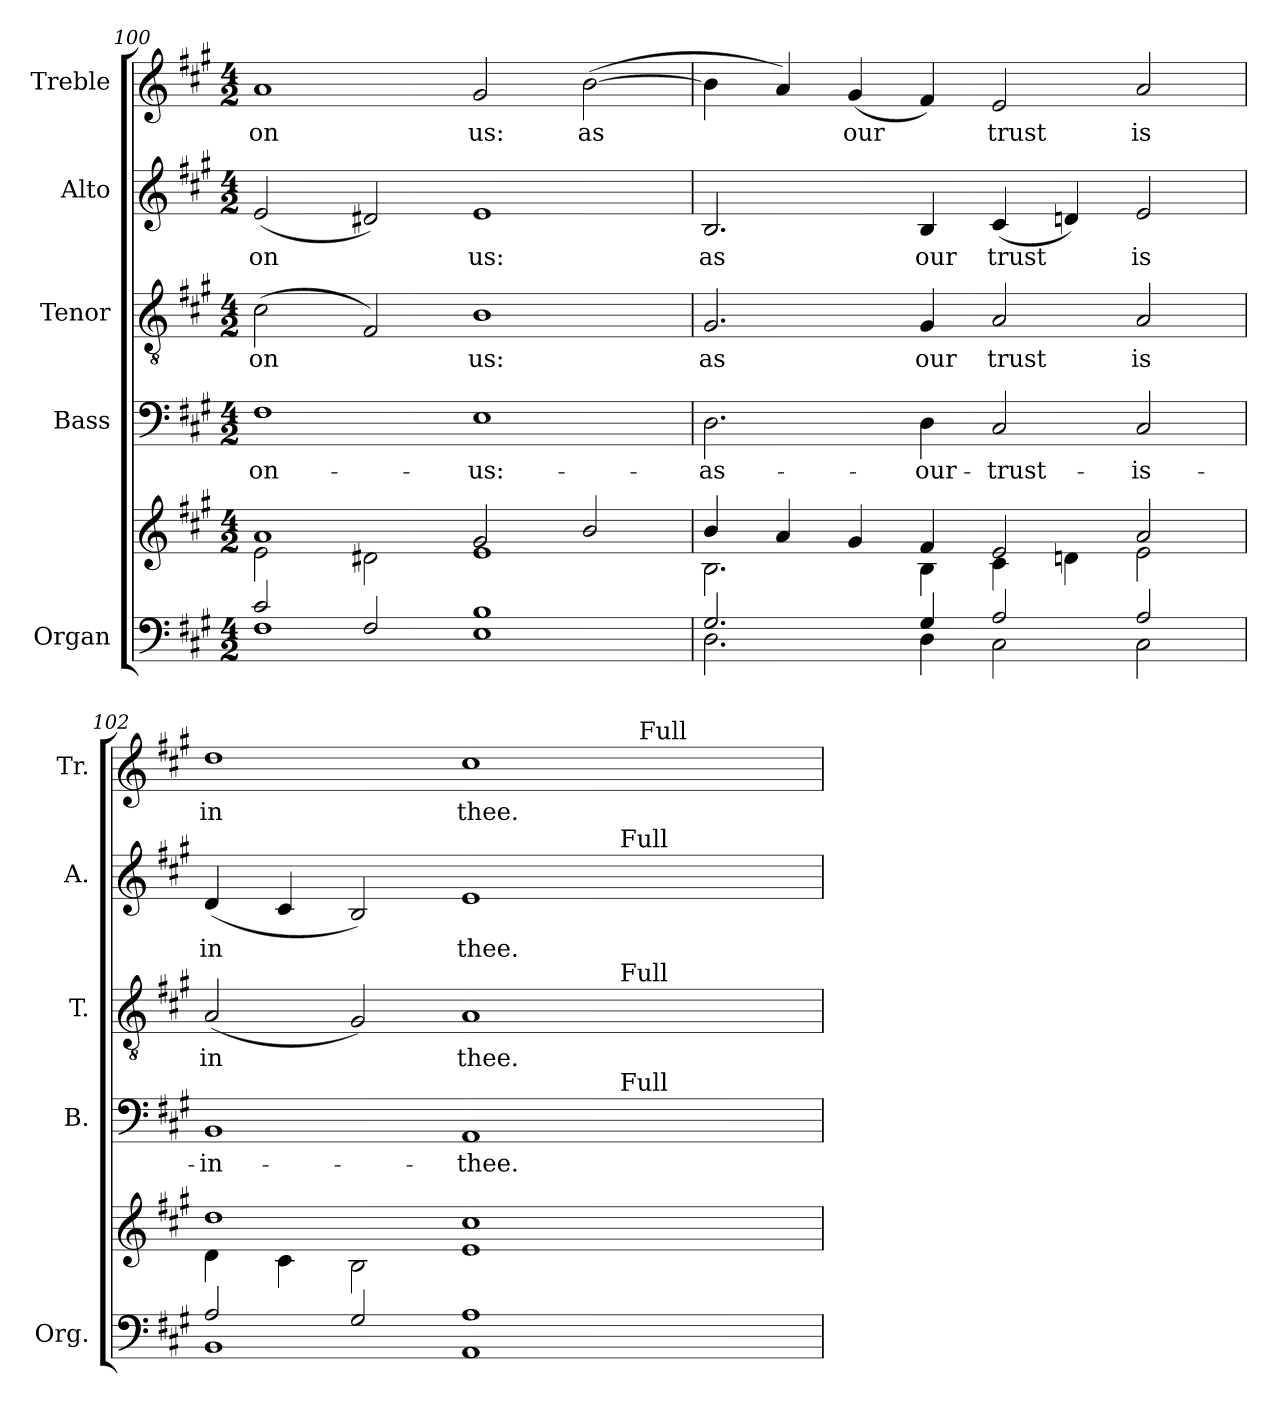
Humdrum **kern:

**kern	**kern	**kern	**text	**kern	**text	**kern	**text	**kern	**text
*part5	*part5	*part4	*part4	*part3	*part3	*part2	*part2	*part1	*part1
*staff6	*staff5	*staff4	*staff4	*staff3	*staff3	*staff2	*staff2	*staff1	*staff1
*I"Organ	*	*I"Bass	*	*I"Tenor	*	*I"Alto	*	*I"Treble	*
*I'Org.	*	*I'B.	*	*I'T.	*	*I'A.	*	*I'Tr.	*
*clefF4	*clefG2	*clefF4	*	*clefGv2	*	*clefG2	*	*clefG2	*
*	*	*	*	*ITrd7c12	*	*	*	*	*
*k[f#c#g#]	*k[f#c#g#]	*k[f#c#g#]	*	*k[f#c#g#]	*	*k[f#c#g#]	*	*k[f#c#g#]	*
*A:	*A:	*A:	*	*A:	*	*A:	*	*A:	*
*M4/2	*M4/2	*M4/2	*	*M4/2	*	*M4/2	*	*M4/2	*
=100	=100	=100	=100	=100	=100	=100	=100	=100	=100
*^	*^	*	*	*	*	*	*	*	*
!	!	!	!	!	!LO:LY:b:color=#000000	!	!	!	!	!	!
!	!	!	!	!	!	!	!LO:LY:b:color=#000000	!	!	!	!
!	!	!	!	!	!	!	!	!	!LO:LY:b:color=#000000	!	!
!	!	!	!	!	!	!	!	!	!	!	!LO:LY:b:color=#000000
2c#i/	1F#i	1ai	2ei\	1F#i	-on-	(2C#i\	-on	(2ei/	-on	1ai	-on
2F#i/	.	.	2d#Xi\	.	.	2FF#i/)	.	2d#Xi/)	.	.	.
!	!	!	!	!	!LO:LY:b:color=#000000	!	!	!	!	!	!
!	!	!	!	!	!	!	!LO:LY:b:color=#000000	!	!	!	!
!	!	!	!	!	!	!	!	!	!LO:LY:b:color=#000000	!	!
!	!	!	!	!	!	!	!	!	!	!	!LO:LY:b:color=#000000
1Bi	1Ei	2g#i/	1ei	1Ei	-us:-	1BBi	us:	1ei	us:	2g#i/	us:
!	!	!	!	!	!	!	!	!	!	!	!LO:LY:b:color=#000000
.	.	2bi/	.	.	.	.	.	.	.	([2bi\	as
!!LO:LB:g=z
=101	=101	=101	=101	=101	=101	=101	=101	=101	=101	=101	=101
!	!	!	!	!	!LO:LY:b:color=#000000	!	!	!	!	!	!
!	!	!	!	!	!	!	!LO:LY:b:color=#000000	!	!	!	!
!	!	!	!	!	!	!	!	!	!LO:LY:b:color=#000000	!	!
2.G#i/	2.Di\	4bi/	2.Bi\	2.Di\	-as-	2.GG#i/	as	2.Bi/	as	4bi\]	.
.	.	4ai/	.	.	.	.	.	.	.	4ai/)	.
!	!	!	!	!	!	!	!	!	!	!	!LO:LY:b:color=#000000
.	.	4g#i/	.	.	.	.	.	.	.	(4g#i/	our
!	!	!	!	!	!LO:LY:b:color=#000000	!	!	!	!	!	!
!	!	!	!	!	!	!	!LO:LY:b:color=#000000	!	!	!	!
!	!	!	!	!	!	!	!	!	!LO:LY:b:color=#000000	!	!
4G#i/	4Di\	4f#i/	4Bi\	4Di\	-our-	4GG#i/	our	4Bi/	our	4f#i/)	.
!	!	!	!	!	!LO:LY:b:color=#000000	!	!	!	!	!	!
!	!	!	!	!	!	!	!LO:LY:b:color=#000000	!	!	!	!
!	!	!	!	!	!	!	!	!	!LO:LY:b:color=#000000	!	!
!	!	!	!	!	!	!	!	!	!	!	!LO:LY:b:color=#000000
2Ai/	2C#i\	2ei/	4c#i\	2C#i/	-trust-	2AAi/	trust	(4c#i/	trust	2ei/	trust
.	.	.	4dni\	.	.	.	.	4dni/)	.	.	.
!	!	!	!	!	!LO:LY:b:color=#000000	!	!	!	!	!	!
!	!	!	!	!	!	!	!LO:LY:b:color=#000000	!	!	!	!
!	!	!	!	!	!	!	!	!	!LO:LY:b:color=#000000	!	!
!	!	!	!	!	!	!	!	!	!	!	!LO:LY:b:color=#000000
2Ai/	2C#i\	2ai/	2ei\	2C#i/	-is-	2AAi/	is	2ei/	is	2ai/	is
=102	=102	=102	=102	=102	=102	=102	=102	=102	=102	=102	=102
!	!	!	!	!	!LO:LY:b:color=#000000	!	!	!	!	!	!
!	!	!	!	!	!	!	!LO:LY:b:color=#000000	!	!	!	!
!	!	!	!	!	!	!	!	!	!LO:LY:b:color=#000000	!	!
!	!	!	!	!	!	!	!	!	!	!	!LO:LY:b:color=#000000
*	*	*	*	*^	*	*^	*	*^	*	*^	*
2Ai/	1BBi	1ddi	4di\	1BBi	1ryy	-in-	(2AAi/	1ryy	in	(4di/	1ryy	in	1ddi	1ryy	in
.	.	.	4c#i\	.	.	.	.	.	.	4c#i/	.	.	.	.	.
2G#i/	.	.	2Bi\	.	.	.	2GG#i/)	.	.	2Bi/)	.	.	.	.	.
!	!	!	!	!	!	!LO:LY:b:color=#000000	!	!	!	!	!	!	!	!	!
!	!	!	!	!	!	!	!	!	!LO:LY:b:color=#000000	!	!	!	!	!	!
!	!	!	!	!	!	!	!	!	!	!	!	!LO:LY:b:color=#000000	!	!	!
!	!	!	!	!	!	!	!	!	!	!	!	!	!	!	!LO:LY:b:color=#000000
1Ai	1AAi	1cc#i	1ei	1AAi	2ryy	-thee.-	1AAi	2ryy	thee.	1ei	2ryy	thee.	1cc#i	2ryy	thee.
.	.	.	.	.	32ryy	.	.	32ryy	.	.	32ryy	.	.	16ryy	.
.	.	.	.	.	64ryy	.	.	64ryy	.	.	64ryy	.	.	.	.
.	.	.	.	.	128ryy	.	.	128ryy	.	.	128ryy	.	.	.	.
.	.	.	.	.	512.ryy	.	.	512.ryy	.	.	512.ryy	.	.	.	.
!	!	!	!	!	!	!	!	!	!	!	!LO:TX:a:t=Full	!	!	!	!
!	!	!	!	!	!	!	!	!LO:TX:a:t=Full	!	!	!	!	!	!	!
!	!	!	!	!	!LO:TX:a:t=Full	!	!	!	!	!	!	!	!	!	!
.	.	.	.	.	4ryy	.	.	4ryy	.	.	4ryy	.	.	.	.
.	.	.	.	.	.	.	.	.	.	.	.	.	.	128...ryy	.
!	!	!	!	!	!	!	!	!	!	!	!	!	!	!LO:TX:a:t=Full	!
.	.	.	.	.	.	.	.	.	.	.	.	.	.	4ryy	.
.	.	.	.	.	8ryy	.	.	8ryy	.	.	8ryy	.	.	.	.
.	.	.	.	.	.	.	.	.	.	.	.	.	.	8ryy	.
.	.	.	.	.	16ryy	.	.	16ryy	.	.	16ryy	.	.	.	.
.	.	.	.	.	.	.	.	.	.	.	.	.	.	32ryy	.
.	.	.	.	.	.	.	.	.	.	.	.	.	.	64ryy	.
.	.	.	.	.	256ryy	.	.	256ryy	.	.	256ryy	.	.	.	.
.	.	.	.	.	1024ryy	.	.	1024ryy	.	.	1024ryy	.	.	1024ryy	.
*v	*v	*	*	*v	*v	*	*v	*v	*	*v	*v	*	*v	*v	*
*	*v	*v	*	*	*	*	*	*	*	*
=	=	=	=	=	=	=	=	=	=
*-	*-	*-	*-	*-	*-	*-	*-	*-	*-
